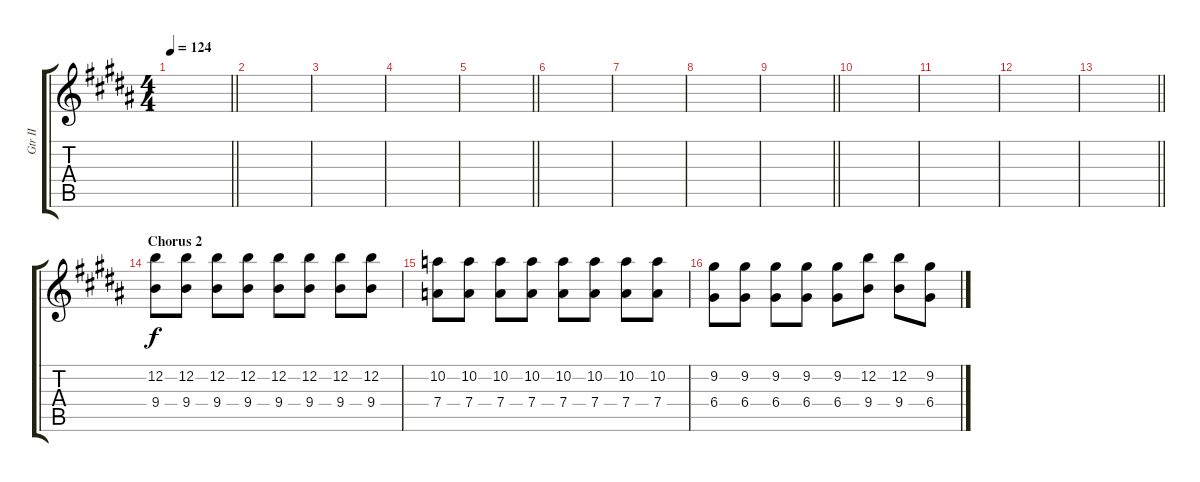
\track ("Gtr II" "Gtr II") {instrument overdrivenguitar}
\staff {score tabs}
\tuning (E4 B3 G3 D3 A2 E2) {hide}
\ts (4 4)
\tempo 124
\clef g2
\barLineRight lightlight
\ks b
|
|
|
|
\barLineRight lightlight
|
|
|
|
\barLineRight lightlight
|
|
|
|
\barLineRight lightlight
|
\section ("" "Chorus 2")
(12.2 9.4).8{volume 14} (12.2 9.4).8 (12.2 9.4).8 (12.2 9.4).8 (12.2 9.4).8 (12.2 9.4).8 (12.2 9.4).8 (12.2 9.4).8 |
(10.2 7.4).8 (10.2 7.4).8 (10.2 7.4).8 (10.2 7.4).8 (10.2 7.4).8 (10.2 7.4).8 (10.2 7.4).8 (10.2 7.4).8 |
(9.2 6.4).8 (9.2 6.4).8 (9.2 6.4).8 (9.2 6.4).8 (9.2 6.4).8 (12.2 9.4).8 (12.2 9.4).8 (9.2 6.4).8
